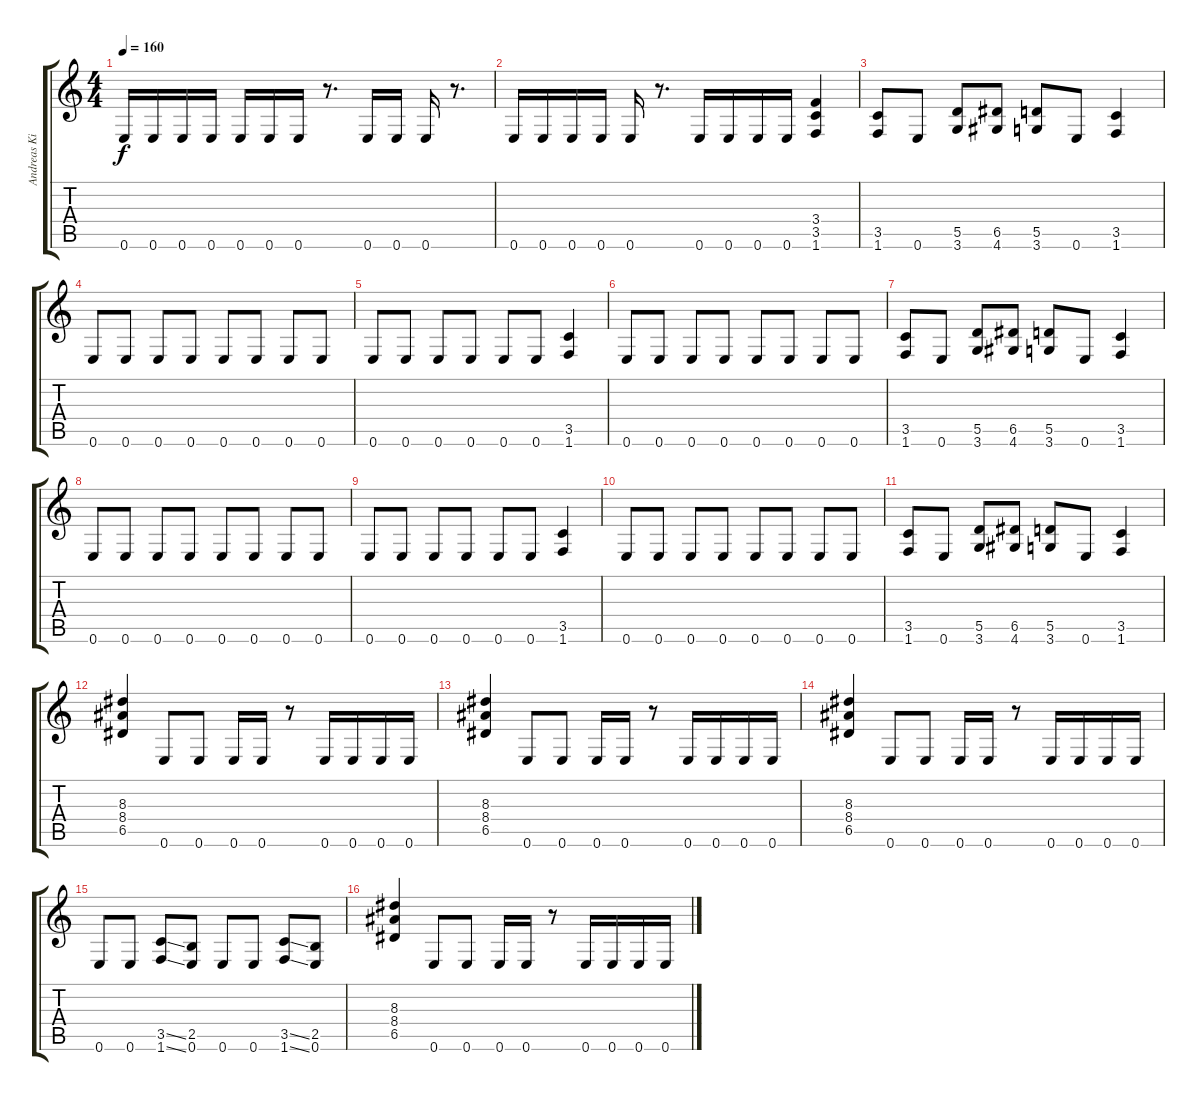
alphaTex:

\track ("Andreas Kisser" "Andreas Ki") {instrument distortionguitar}
\staff {score tabs}
\tuning (E4 B3 G3 D3 A2 E2) {hide}
\ts (4 4)
\tempo 160
\clef g2
\ks c
0.6.16{dy f} 0.6.16 0.6.16 0.6.16 0.6.16 0.6.16 0.6.16 r.8{d} 0.6.16 0.6.16 0.6.16 r.8{d} |
0.6.16 0.6.16 0.6.16 0.6.16 0.6.16 r.8{d} 0.6.16 0.6.16 0.6.16 0.6.16 (3.4 3.5 1.6).4 |
(3.5 1.6).8 0.6.8 (5.5 3.6).8 (6.5 4.6).8 (5.5 3.6).8 0.6.8 (3.5 1.6).4 |
0.6.8 0.6.8 0.6.8 0.6.8 0.6.8 0.6.8 0.6.8 0.6.8 |
0.6.8 0.6.8 0.6.8 0.6.8 0.6.8 0.6.8 (3.5 1.6).4 |
0.6.8 0.6.8 0.6.8 0.6.8 0.6.8 0.6.8 0.6.8 0.6.8 |
(3.5 1.6).8 0.6.8 (5.5 3.6).8 (6.5 4.6).8 (5.5 3.6).8 0.6.8 (3.5 1.6).4 |
0.6.8 0.6.8 0.6.8 0.6.8 0.6.8 0.6.8 0.6.8 0.6.8 |
0.6.8 0.6.8 0.6.8 0.6.8 0.6.8 0.6.8 (3.5 1.6).4 |
0.6.8 0.6.8 0.6.8 0.6.8 0.6.8 0.6.8 0.6.8 0.6.8 |
(3.5 1.6).8 0.6.8 (5.5 3.6).8 (6.5 4.6).8 (5.5 3.6).8 0.6.8 (3.5 1.6).4 |
(8.3 8.4 6.5).4 0.6.8 0.6.8 0.6.16 0.6.16 r.8 0.6.16 0.6.16 0.6.16 0.6.16 |
(8.3 8.4 6.5).4 0.6.8 0.6.8 0.6.16 0.6.16 r.8 0.6.16 0.6.16 0.6.16 0.6.16 |
(8.3 8.4 6.5).4 0.6.8 0.6.8 0.6.16 0.6.16 r.8 0.6.16 0.6.16 0.6.16 0.6.16 |
0.6.8 0.6.8 (3.5{ss} 1.6{ss}).8 (2.5 0.6).8 0.6.8 0.6.8 (3.5{ss} 1.6{ss}).8 (2.5 0.6).8 |
(8.3 8.4 6.5).4 0.6.8 0.6.8 0.6.16 0.6.16 r.8 0.6.16 0.6.16 0.6.16 0.6.16
